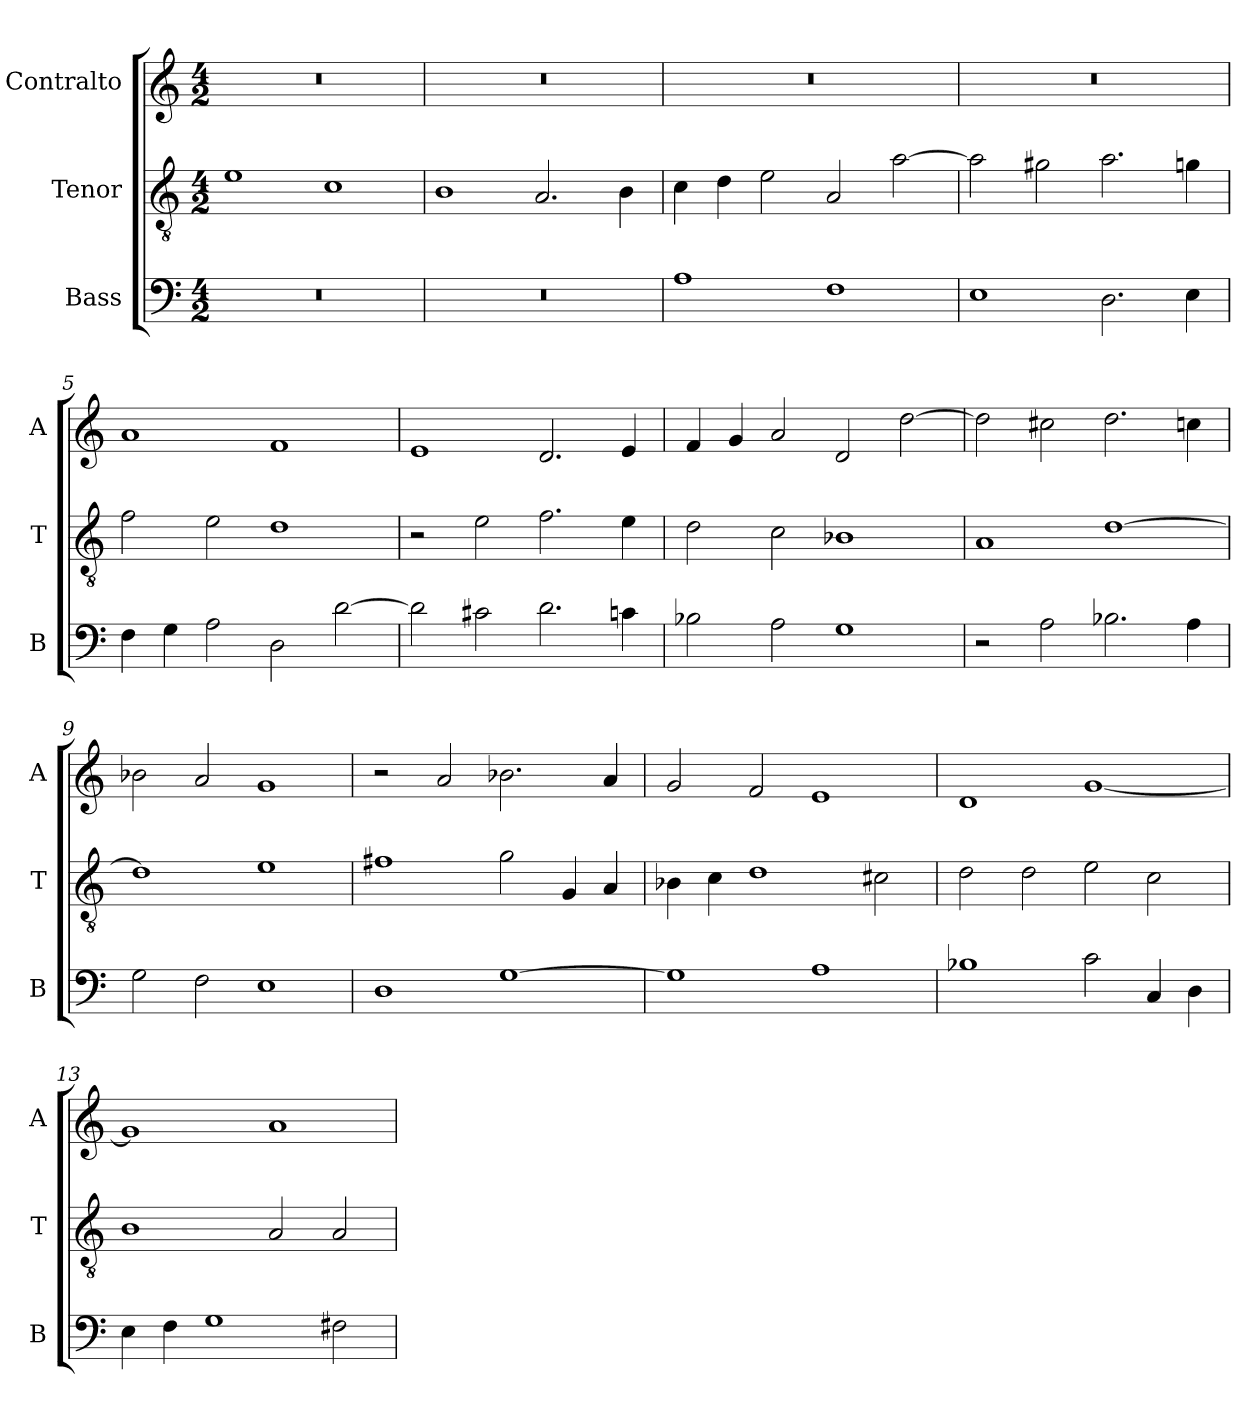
**kern	**kern	**kern
*part3	*part2	*part1
*staff3	*staff2	*staff1
*I"Bass	*I"Tenor	*I"Contralto
*I'B	*I'T	*I'A
*clefF4	*clefGv2	*clefG2
*k[]	*k[]	*k[]
*D:dor	*D:dor	*D:dor
*M4/2	*M4/2	*M4/2
=1	=1	=1
0r	1e	0r
.	1c	.
=2	=2	=2
0r	1B	0r
.	2.A	.
.	4B	.
=3	=3	=3
1A	4c	0r
.	4d	.
.	2e	.
1F	2A	.
.	[2a	.
=4	=4	=4
1E	2a]	0r
.	2g#X	.
2.D	2.a	.
4E	4gn	.
=5	=5	=5
4F	2f	1a
4G	.	.
2A	2e	.
2D	1d	1f
[2d	.	.
=6	=6	=6
2d]	2r	1e
2c#X	2e	.
2.d	2.f	2.d
4cn	4e	4e
=7	=7	=7
2B-X	2d	4f
.	.	4g
2A	2c	2a
1G	1B-X	2d
.	.	[2dd
=8	=8	=8
2r	1A	2dd]
2A	.	2cc#X
2.B-X	[1d	2.dd
4A	.	4ccn
=9	=9	=9
2G	1d]	2b-X
2F	.	2a
1E	1e	1g
=10	=10	=10
1D	1f#X	2r
.	.	2a
[1G	2g	2.b-X
.	4G	.
.	4A	4a
=11	=11	=11
1G]	4B-X	2g
.	4c	.
.	1d	2f
1A	.	1e
.	2c#X	.
=12	=12	=12
1B-X	2d	1d
.	2d	.
2c	2e	[1g
4C	2c	.
4D	.	.
=13	=13	=13
4E	1B	1g]
4F	.	.
1G	.	.
.	2A	1a
2F#X	2A	.
=	=	=
*-	*-	*-
